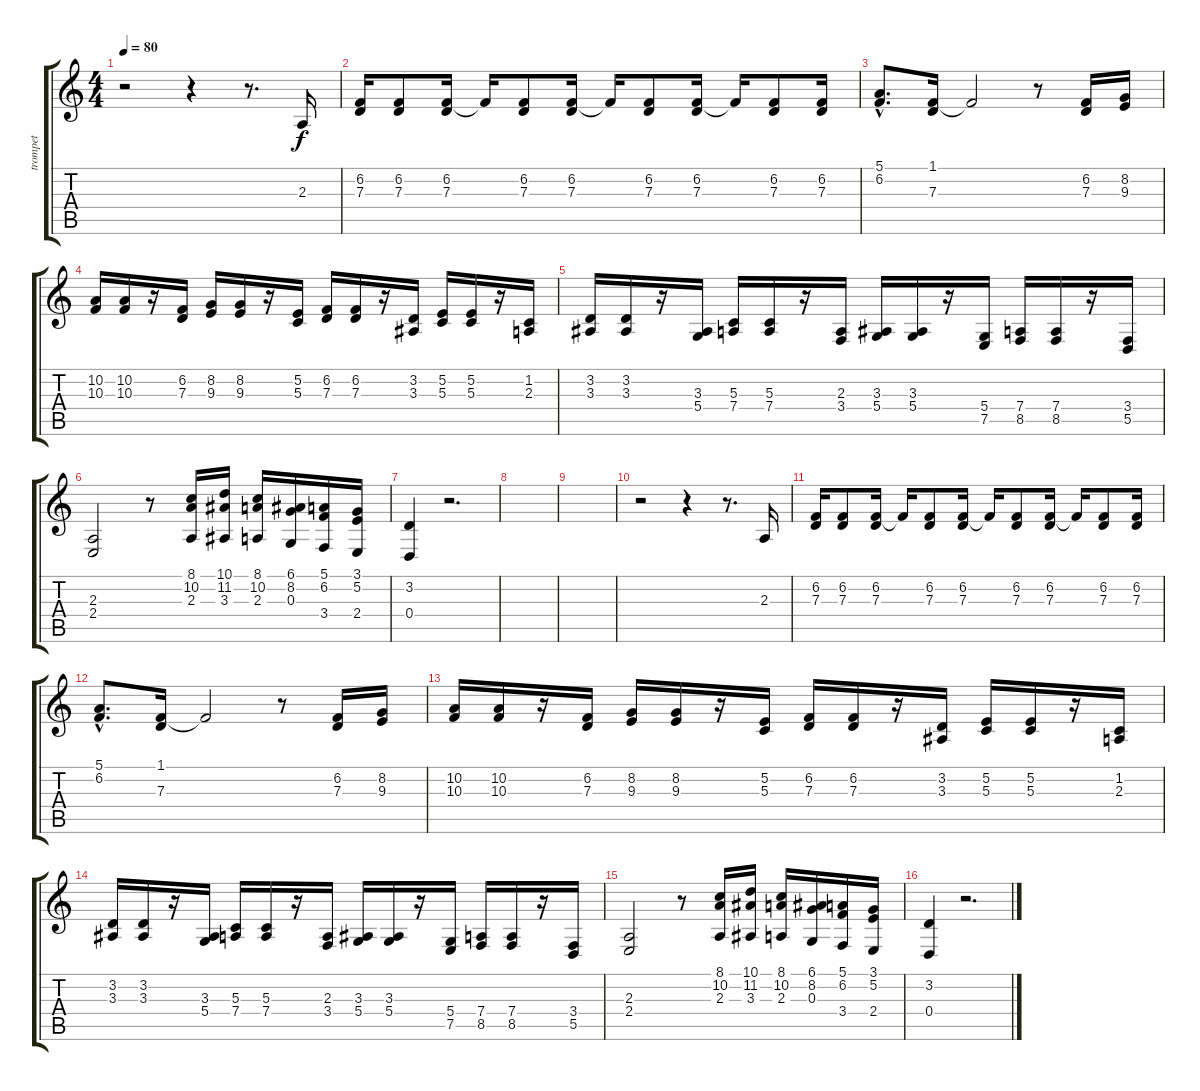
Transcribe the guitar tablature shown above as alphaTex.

\track ("trompet" "trompet") {instrument trumpet}
\staff {score tabs}
\tuning (E4 B3 G3 D3 A2 E2) {hide}
\ts (4 4)
\tempo 80
\clef g2
\ks c
r.2{dy f instrument trumpet} r.4 r.8{d} 2.3.16 |
(6.2 7.3).16 (6.2 7.3).8 (6.2 7.3).16 6.2{t}.16 (6.2 7.3).8 (6.2 7.3).16 6.2{t}.16 (6.2 7.3).8 (6.2 7.3).16 6.2{t}.16 (6.2 7.3).8 (6.2 7.3).16 |
(5.1{hac} 6.2{hac}).8{d} (1.1 7.3).16 1.1{t}.2 r.8 (6.2 7.3).16 (8.2 9.3).16 |
(10.2 10.3).16 (10.2 10.3).16 r.16 (6.2 7.3).16 (8.2 9.3).16 (8.2 9.3).16 r.16 (5.2 5.3).16 (6.2 7.3).16 (6.2 7.3).16 r.16 (3.2 3.3).16 (5.2 5.3).16 (5.2 5.3).16 r.16 (1.2 2.3).16 |
(3.2 3.3).16 (3.2 3.3).16 r.16 (3.3 5.4).16 (5.3 7.4).16 (5.3 7.4).16 r.16 (2.3 3.4).16 (3.3 5.4).16 (3.3 5.4).16 r.16 (5.4 7.5).16 (7.4 8.5).16 (7.4 8.5).16 r.16 (3.4 5.5).16 |
(2.3 2.4).2 r.8 (8.1 10.2 2.3).16 (10.1 11.2 3.3).16 (8.1 10.2 2.3).16 (6.1 8.2 0.3).16 (5.1 6.2 3.4).16 (3.1 5.2 2.4).16 |
(3.2 0.4).4 r.2{d} |
|
|
r.2 r.4 r.8{d} 2.3.16 |
(6.2 7.3).16 (6.2 7.3).8 (6.2 7.3).16 6.2{t}.16 (6.2 7.3).8 (6.2 7.3).16 6.2{t}.16 (6.2 7.3).8 (6.2 7.3).16 6.2{t}.16 (6.2 7.3).8 (6.2 7.3).16 |
(5.1{hac} 6.2{hac}).8{d} (1.1 7.3).16 1.1{t}.2 r.8 (6.2 7.3).16 (8.2 9.3).16 |
(10.2 10.3).16 (10.2 10.3).16 r.16 (6.2 7.3).16 (8.2 9.3).16 (8.2 9.3).16 r.16 (5.2 5.3).16 (6.2 7.3).16 (6.2 7.3).16 r.16 (3.2 3.3).16 (5.2 5.3).16 (5.2 5.3).16 r.16 (1.2 2.3).16 |
(3.2 3.3).16 (3.2 3.3).16 r.16 (3.3 5.4).16 (5.3 7.4).16 (5.3 7.4).16 r.16 (2.3 3.4).16 (3.3 5.4).16 (3.3 5.4).16 r.16 (5.4 7.5).16 (7.4 8.5).16 (7.4 8.5).16 r.16 (3.4 5.5).16 |
(2.3 2.4).2 r.8 (8.1 10.2 2.3).16 (10.1 11.2 3.3).16 (8.1 10.2 2.3).16 (6.1 8.2 0.3).16 (5.1 6.2 3.4).16 (3.1 5.2 2.4).16 |
(3.2 0.4).4 r.2{d}
